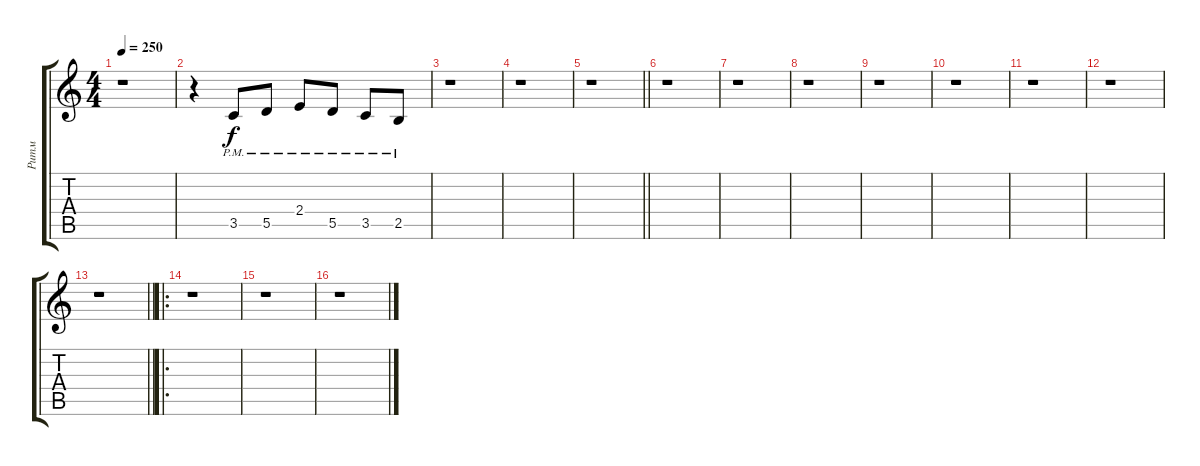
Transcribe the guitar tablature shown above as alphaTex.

\track ("Ритм" "Ритм") {instrument distortionguitar}
\staff {score tabs}
\tuning (E4 B3 G3 D3 A2 E2) {hide}
\ts (4 4)
\tempo 250
\clef g2
\ks c
r.1{dy f} |
r.4 3.5{pm}.8 5.5{pm}.8 2.4{pm}.8 5.5{pm}.8 3.5{pm}.8 2.5{pm}.8 |
r.1 |
r.1 |
\barLineRight lightlight
r.1 |
r.1 |
r.1 |
r.1 |
r.1 |
r.1 |
r.1 |
r.1 |
\barLineRight lightlight
r.1 |
\ro
r.1 |
r.1 |
r.1
